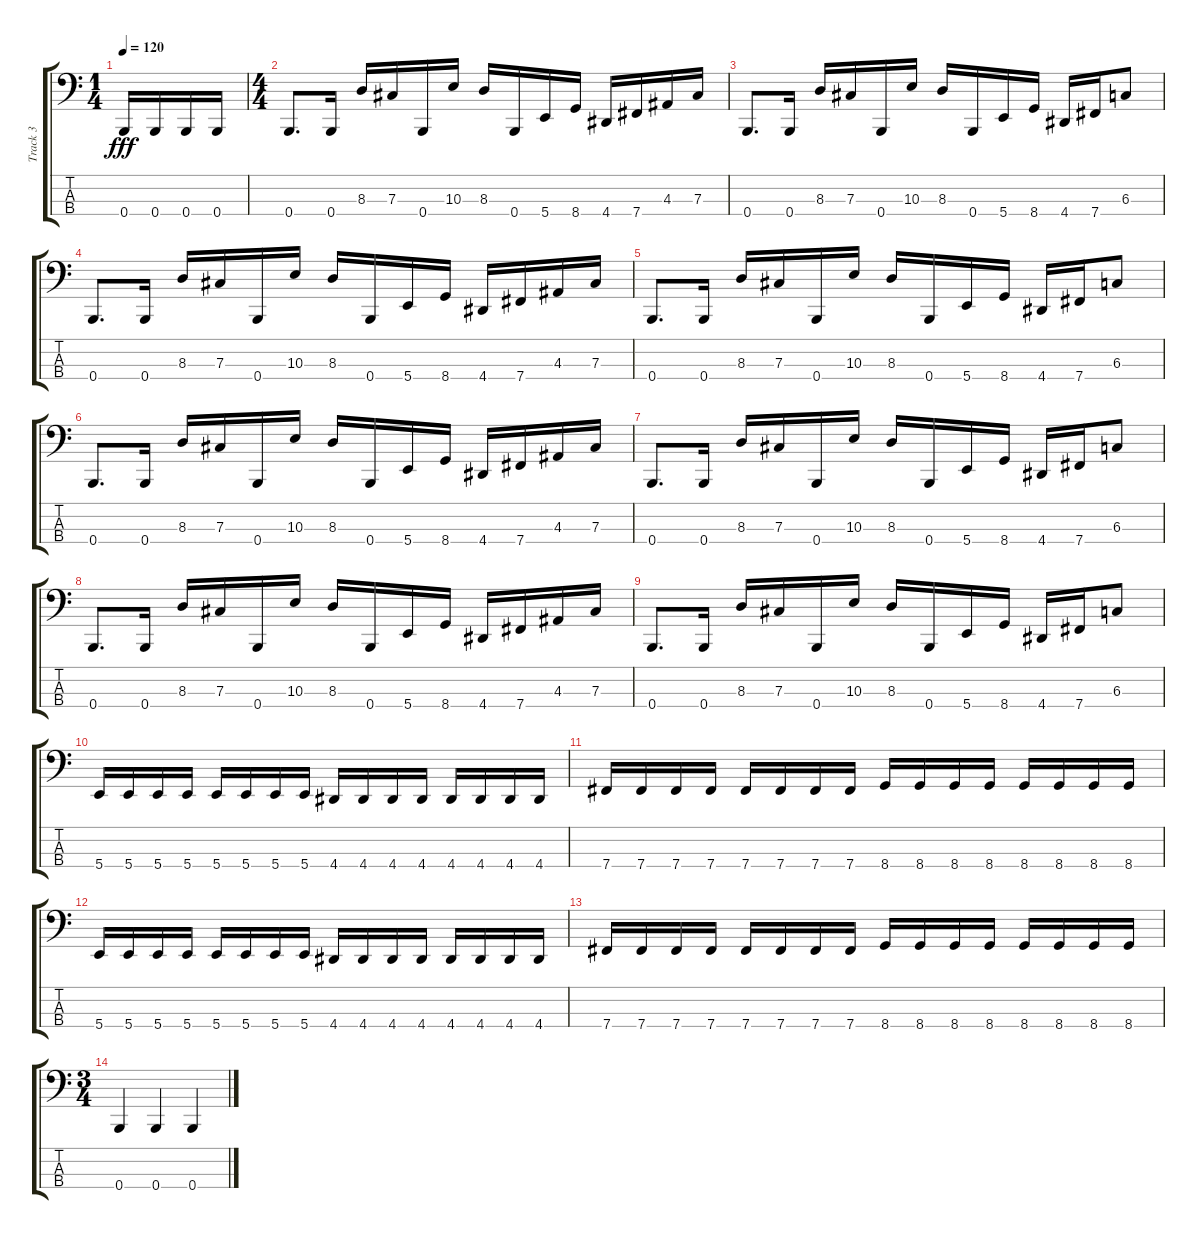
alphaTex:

\track ("Track 3" "Track 3") {instrument electricbasspick}
\staff {score tabs}
\tuning (E2 B1 Gb1 B0) {hide}
\ts (1 4)
\tempo 120
\clef f4
\ks c
0.4.16{dy fff} 0.4.16 0.4.16 0.4.16 |
\ts (4 4)
0.4.8{d} 0.4.16 8.3.16 7.3.16 0.4.16 10.3.16 8.3.16 0.4.16 5.4.16 8.4.16 4.4.16 7.4.16 4.3.16 7.3.16 |
0.4.8{d} 0.4.16 8.3.16 7.3.16 0.4.16 10.3.16 8.3.16 0.4.16 5.4.16 8.4.16 4.4.16 7.4.16 6.3.8 |
0.4.8{d} 0.4.16 8.3.16 7.3.16 0.4.16 10.3.16 8.3.16 0.4.16 5.4.16 8.4.16 4.4.16 7.4.16 4.3.16 7.3.16 |
0.4.8{d} 0.4.16 8.3.16 7.3.16 0.4.16 10.3.16 8.3.16 0.4.16 5.4.16 8.4.16 4.4.16 7.4.16 6.3.8 |
0.4.8{d} 0.4.16 8.3.16 7.3.16 0.4.16 10.3.16 8.3.16 0.4.16 5.4.16 8.4.16 4.4.16 7.4.16 4.3.16 7.3.16 |
0.4.8{d} 0.4.16 8.3.16 7.3.16 0.4.16 10.3.16 8.3.16 0.4.16 5.4.16 8.4.16 4.4.16 7.4.16 6.3.8 |
0.4.8{d} 0.4.16 8.3.16 7.3.16 0.4.16 10.3.16 8.3.16 0.4.16 5.4.16 8.4.16 4.4.16 7.4.16 4.3.16 7.3.16 |
0.4.8{d} 0.4.16 8.3.16 7.3.16 0.4.16 10.3.16 8.3.16 0.4.16 5.4.16 8.4.16 4.4.16 7.4.16 6.3.8 |
5.4.16 5.4.16 5.4.16 5.4.16 5.4.16 5.4.16 5.4.16 5.4.16 4.4.16 4.4.16 4.4.16 4.4.16 4.4.16 4.4.16 4.4.16 4.4.16 |
7.4.16 7.4.16 7.4.16 7.4.16 7.4.16 7.4.16 7.4.16 7.4.16 8.4.16 8.4.16 8.4.16 8.4.16 8.4.16 8.4.16 8.4.16 8.4.16 |
5.4.16 5.4.16 5.4.16 5.4.16 5.4.16 5.4.16 5.4.16 5.4.16 4.4.16 4.4.16 4.4.16 4.4.16 4.4.16 4.4.16 4.4.16 4.4.16 |
7.4.16 7.4.16 7.4.16 7.4.16 7.4.16 7.4.16 7.4.16 7.4.16 8.4.16 8.4.16 8.4.16 8.4.16 8.4.16 8.4.16 8.4.16 8.4.16 |
\ts (3 4)
0.4.4 0.4.4 0.4.4
